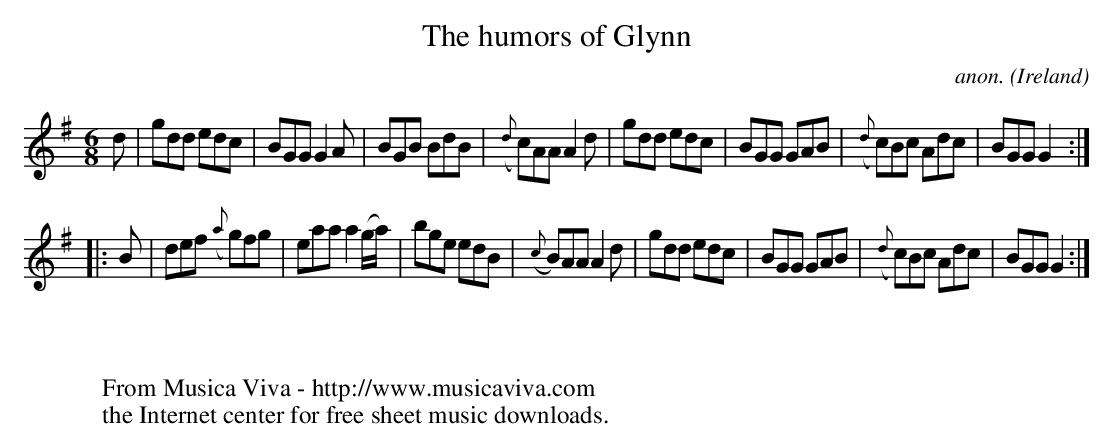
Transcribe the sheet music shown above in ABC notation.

X:1
T:The humors of Glynn
C:anon.
O:Ireland
M:6/8
L:1/8
K:G
d|gdd edc|BGG G2A|BGB BdB|({d}c)AA A2d|gdd edc|BGG GAB|({d}c)Bc Adc|BGG G2:|
|:B|def ({a}g)fg|eaa a2(g/a/)|bge edB|({c}B)AA A2d|gdd edc|BGG GAB|({d}c)Bc Adc|BGG G2:|
W:
W:
W: From Musica Viva - http://www.musicaviva.com
W: the Internet center for free sheet music downloads.
